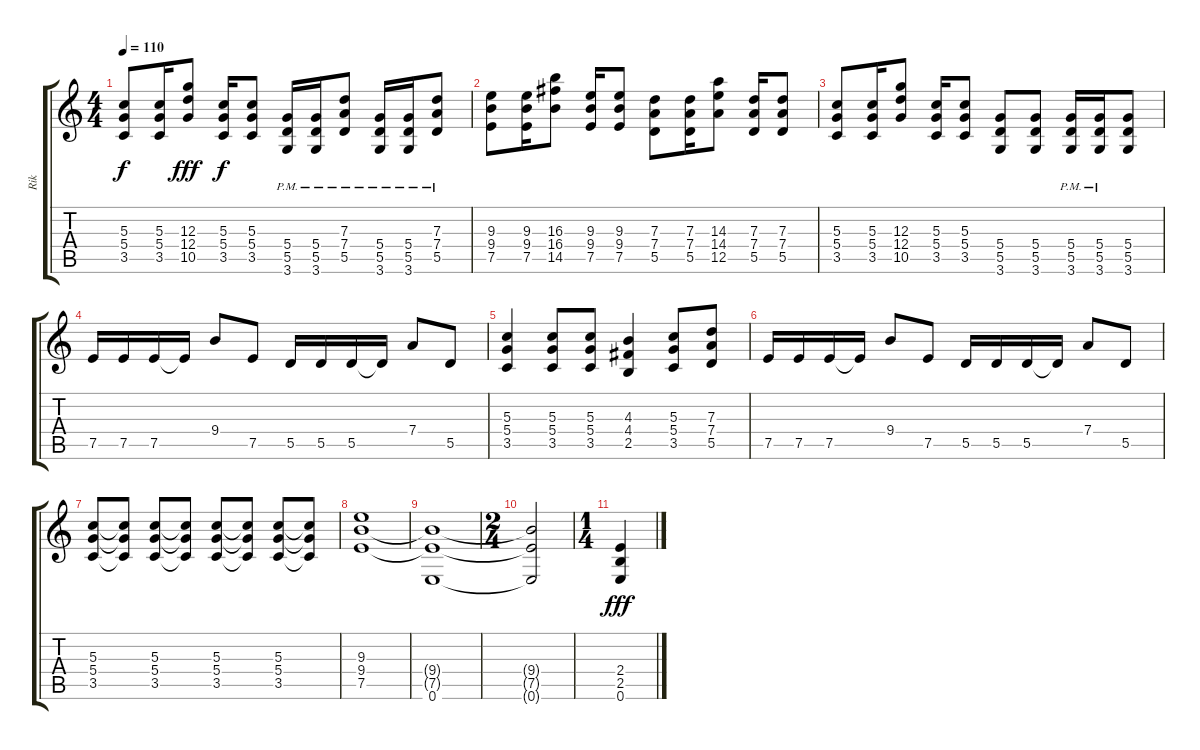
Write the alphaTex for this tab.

\track ("Rik" "Rik") {instrument overdrivenguitar}
\staff {score tabs}
\tuning (E4 B3 G3 D3 A2 E2) {hide}
\ts (4 4)
\tempo 110
\clef g2
\ks c
(5.3 5.4 3.5).8{dy f} (5.3 5.4 3.5).16 (12.3 12.4 10.5).8{dy fff} (5.3 5.4 3.5).16{dy f} (5.3 5.4 3.5).8 (5.4{pm} 5.5{pm} 3.6{pm}).16 (5.4{pm} 5.5{pm} 3.6{pm}).16 (7.3 7.4 5.5{pm}).8 (5.4{pm} 5.5{pm} 3.6{pm}).16 (5.4{pm} 5.5{pm} 3.6{pm}).16 (7.3 7.4 5.5{pm}).8 |
(9.3 9.4 7.5).8 (9.3 9.4 7.5).16 (16.3 16.4 14.5).8 (9.3 9.4 7.5).16 (9.3 9.4 7.5).8 (7.3 7.4 5.5).8 (7.3 7.4 5.5).16 (14.3 14.4 12.5).8 (7.3 7.4 5.5).16 (7.3 7.4 5.5).8 |
(5.3 5.4 3.5).8 (5.3 5.4 3.5).16 (12.3 12.4 10.5).8 (5.3 5.4 3.5).16 (5.3 5.4 3.5).8 (5.4 5.5 3.6).8 (5.4 5.5 3.6).8 (5.4{pm} 5.5{pm} 3.6).16 (5.4{pm} 5.5{pm} 3.6).16 (5.4 5.5 3.6).8 |
7.5.16 7.5.16 7.5.16 7.5{t}.16 9.4.8 7.5.8 5.5.16 5.5.16 5.5.16 5.5{t}.16 7.4.8 5.5.8 |
(5.3 5.4 3.5).4 (5.3 5.4 3.5).8 (5.3 5.4 3.5).8 (4.3 4.4 2.5).4 (5.3 5.4 3.5).8 (7.3 7.4 5.5).8 |
7.5.16 7.5.16 7.5.16 7.5{t}.16 9.4.8 7.5.8 5.5.16 5.5.16 5.5.16 5.5{t}.16 7.4.8 5.5.8 |
(5.3 5.4 3.5).8 (5.3{t} 5.4{t} 3.5{t}).8 (5.3 5.4 3.5).8 (5.3{t} 5.4{t} 3.5{t}).8 (5.3 5.4 3.5).8 (5.3{t} 5.4{t} 3.5{t}).8 (5.3 5.4 3.5).8 (5.3{t} 5.4{t} 3.5{t}).8 |
(9.3 9.4 7.5).1{volume 16} |
(9.4{t} 7.5{t} 0.6).1 |
\ts (2 4)
(9.4{t} 7.5{t} 0.6{t}).2 |
\ts (1 4)
(2.4 2.5 0.6).4{dy fff}
